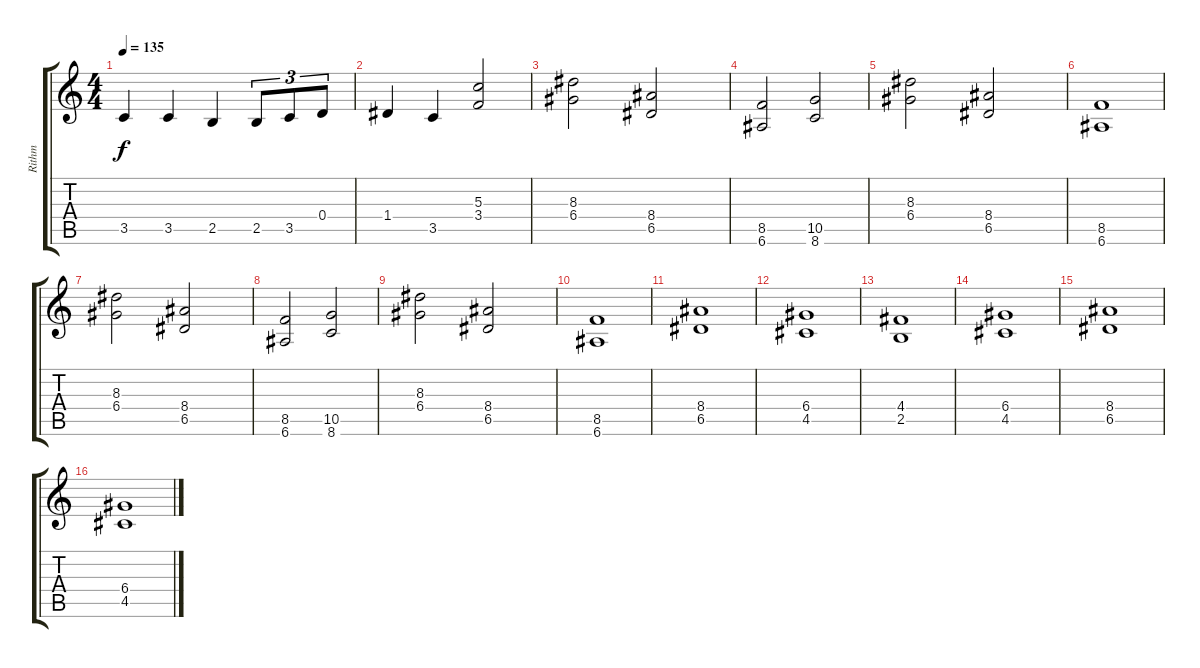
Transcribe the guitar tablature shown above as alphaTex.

\track ("Rithm" "Rithm") {instrument distortionguitar}
\staff {score tabs}
\tuning (E4 B3 G3 D3 A2 E2) {hide}
\ts (4 4)
\tempo 135
\clef g2
\ks c
3.5.4{dy f} 3.5.4 2.5.4 2.5.8{tu (3 2)} 3.5.8{tu (3 2)} 0.4.8{tu (3 2)} |
1.4.4 3.5.4 (5.3 3.4).2 |
(8.3 6.4).2 (8.4 6.5).2 |
(8.5 6.6).2 (10.5 8.6).2 |
(8.3 6.4).2 (8.4 6.5).2 |
(8.5 6.6).1 |
(8.3 6.4).2 (8.4 6.5).2 |
(8.5 6.6).2 (10.5 8.6).2 |
(8.3 6.4).2 (8.4 6.5).2 |
(8.5 6.6).1 |
(8.4 6.5).1 |
(6.4 4.5).1 |
(4.4 2.5).1 |
(6.4 4.5).1 |
(8.4 6.5).1 |
(6.4 4.5).1
